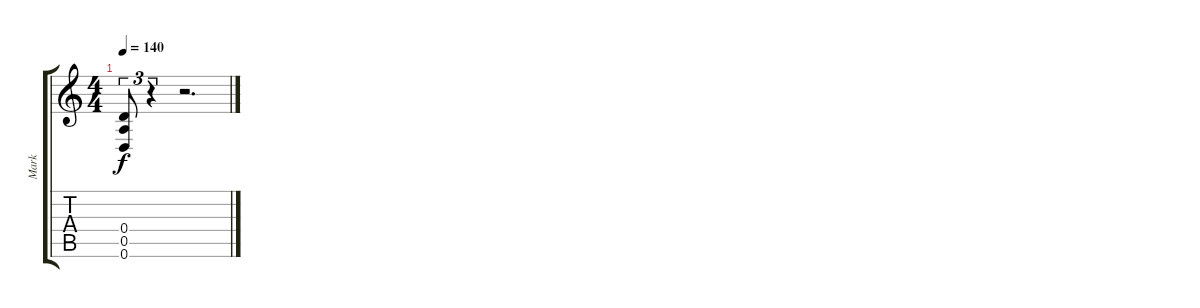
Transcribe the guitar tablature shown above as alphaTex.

\track ("Mark" "Mark") {instrument distortionguitar}
\staff {score tabs}
\tuning (E4 B3 G3 D3 A2 D2) {hide}
\ts (4 4)
\tempo 140
\clef g2
\ks c
(0.4 0.5 0.6).8{tu (3 2) dy f} r.4{tu (3 2)} r.2{d}
